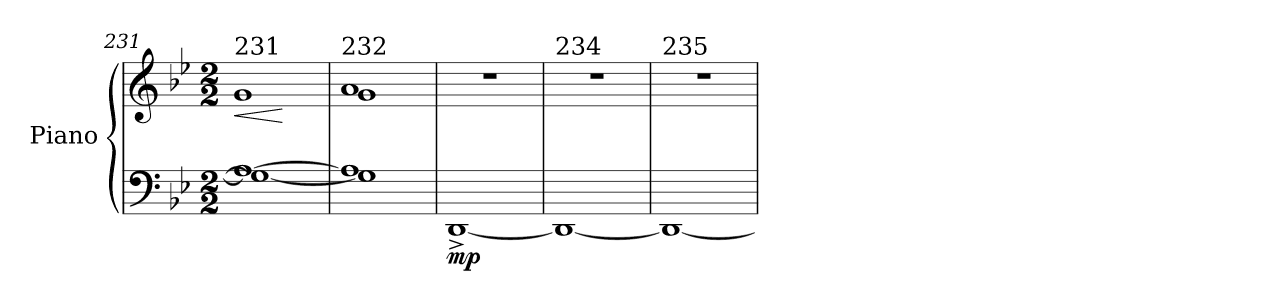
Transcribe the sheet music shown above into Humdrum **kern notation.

**kern	**kern	**dynam
*part1	*part1	*part1
*staff2	*staff1	*staff1/2
*I"Piano	*	*
*I'Pno	*	*
*clefF4	*clefG2	*
*k[b-e-]	*k[b-e-]	*
*B-:	*B-:	*
*M2/2	*M2/2	*
=231	=231	=231
*^	*	*
!	!	!LO:TX:a:t=231	!
!	!	!	!LO:HP:b
1A_	1G_	1g	<
*v	*v	*	*
.	.	[
=232	=232	=232
*^	*^	*
!	!	!LO:TX:a:t=232	!	!
1A]	1G]	1a	1g	.
=233	=233	=233	=233	=233
!	!	!LO:TX:a:t=233	!	!
!	!	!	!	!LO:DY:b=2
*v	*v	*	*	*
*	*v	*v	*
[1DD^	1r	mp
=234	=234	=234
!	!LO:TX:a:t=234	!
1DD_	1r	.
!!LO:PB:g=z
=235	=235	=235
!	!LO:TX:a:t=235	!
1DD_	1r	.
=	=	=
*-	*-	*-
